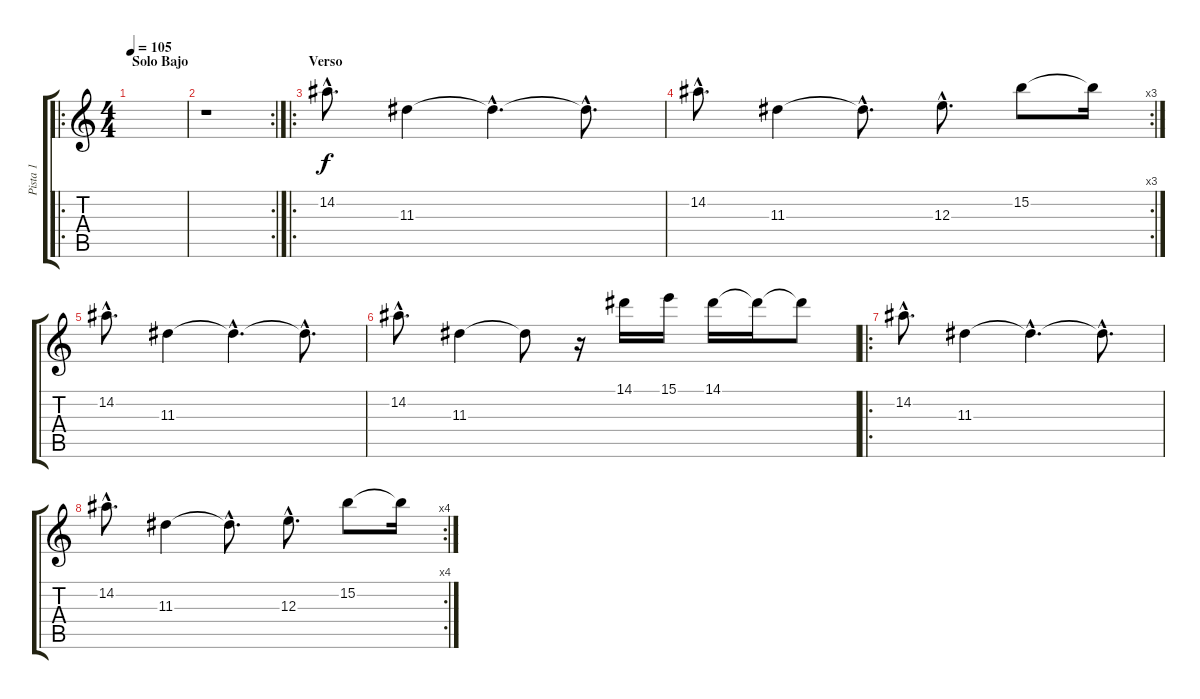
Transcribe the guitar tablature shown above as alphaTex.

\track ("Pista 1" "Pista 1") {instrument distortionguitar}
\staff {score tabs}
\tuning (Db4 Ab3 E3 B2 Gb2 B1) {hide}
\ro
\ts (4 4)
\section ("" "Solo Bajo")
\tempo 105
\clef g2
\ks c
|
\rc 2
r.1 |
\ro
\section ("" "Verso")
14.2{hac}.8{d instrument acousticguitarsteel} 11.3.4 11.3{hac t}.4{d} 11.3{hac t}.8{d} |
\rc 3
14.2{hac}.8{d} 11.3.4 11.3{hac t}.8{d} 12.3{hac}.8{d} 15.2.8 15.2{t}.16 |
14.2{hac}.8{d} 11.3.4 11.3{hac t}.4{d} 11.3{hac t}.8{d} |
14.2{hac}.8{d} 11.3.4 11.3{t}.8 r.16 14.1.16 15.1.16 14.1.16 14.1{t}.16 14.1{t}.8 |
\ro
14.2{hac}.8{d instrument acousticguitarsteel} 11.3.4 11.3{hac t}.4{d} 11.3{hac t}.8{d} |
\rc 4
14.2{hac}.8{d} 11.3.4 11.3{hac t}.8{d} 12.3{hac}.8{d} 15.2.8 15.2{t}.16
